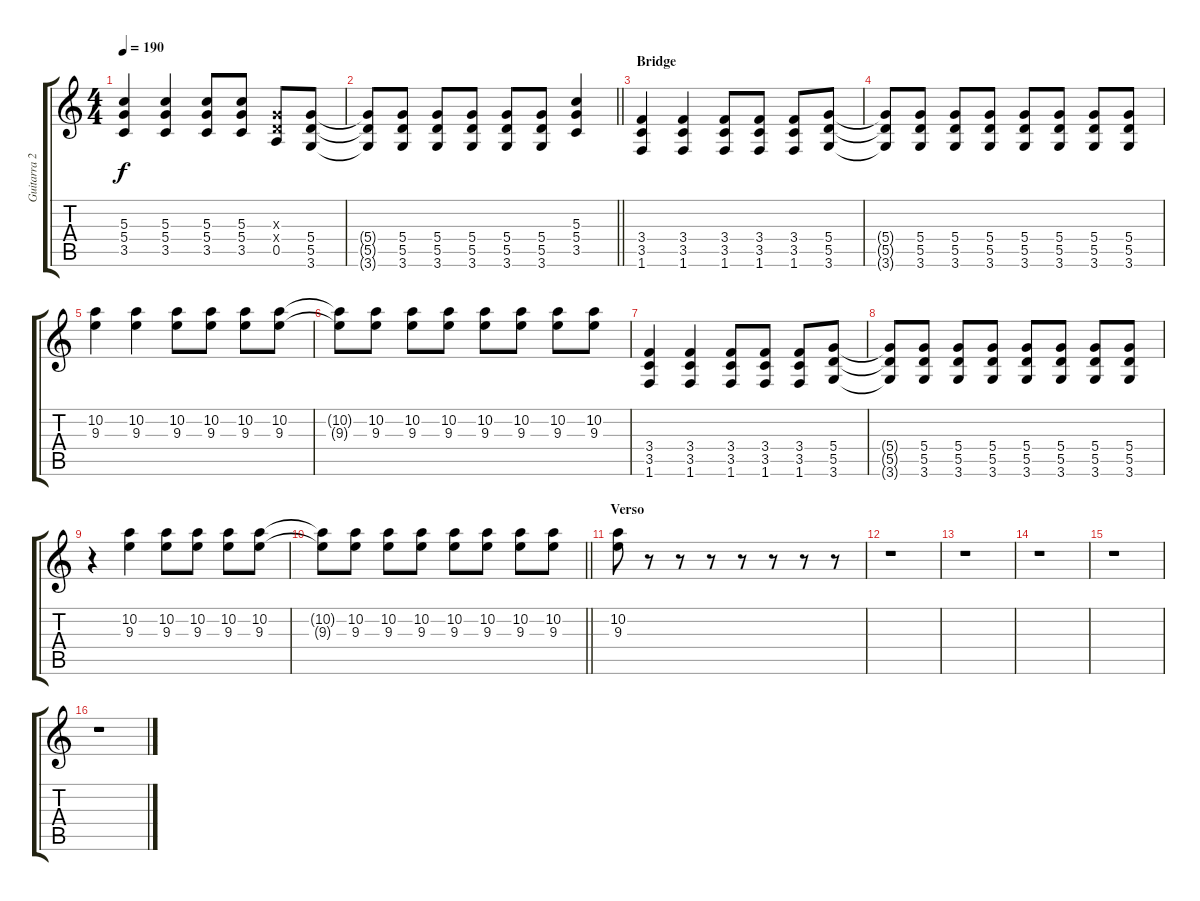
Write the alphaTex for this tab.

\track ("Guitarra 2 - Erik" "Guitarra 2") {instrument overdrivenguitar}
\staff {score tabs}
\tuning (E4 B3 G3 D3 A2 E2) {hide}
\ts (4 4)
\tempo 190
\clef g2
\ks c
(5.3 5.4 3.5).4{dy f} (5.3 5.4 3.5).4 (5.3 5.4 3.5).8 (5.3 5.4 3.5).8 (0.3{x} 0.4{x} 0.5).8 (5.4 5.5 3.6).8 |
\barLineRight lightlight
(5.4{t} 5.5{t} 3.6{t}).8 (5.4 5.5 3.6).8 (5.4 5.5 3.6).8 (5.4 5.5 3.6).8 (5.4 5.5 3.6).8 (5.4 5.5 3.6).8 (5.3 5.4 3.5).4 |
\section ("" "Bridge")
(3.4 3.5 1.6).4 (3.4 3.5 1.6).4 (3.4 3.5 1.6).8 (3.4 3.5 1.6).8 (3.4 3.5 1.6).8 (5.4 5.5 3.6).8 |
(5.4{t} 5.5{t} 3.6{t}).8 (5.4 5.5 3.6).8 (5.4 5.5 3.6).8 (5.4 5.5 3.6).8 (5.4 5.5 3.6).8 (5.4 5.5 3.6).8 (5.4 5.5 3.6).8 (5.4 5.5 3.6).8 |
(10.2 9.3).4 (10.2 9.3).4 (10.2 9.3).8 (10.2 9.3).8 (10.2 9.3).8 (10.2 9.3).8 |
(10.2{t} 9.3{t}).8 (10.2 9.3).8 (10.2 9.3).8 (10.2 9.3).8 (10.2 9.3).8 (10.2 9.3).8 (10.2 9.3).8 (10.2 9.3).8 |
(3.4 3.5 1.6).4 (3.4 3.5 1.6).4 (3.4 3.5 1.6).8 (3.4 3.5 1.6).8 (3.4 3.5 1.6).8 (5.4 5.5 3.6).8 |
(5.4{t} 5.5{t} 3.6{t}).8 (5.4 5.5 3.6).8 (5.4 5.5 3.6).8 (5.4 5.5 3.6).8 (5.4 5.5 3.6).8 (5.4 5.5 3.6).8 (5.4 5.5 3.6).8 (5.4 5.5 3.6).8 |
r.4 (10.2 9.3).4 (10.2 9.3).8 (10.2 9.3).8 (10.2 9.3).8 (10.2 9.3).8 |
\barLineRight lightlight
(10.2{t} 9.3{t}).8 (10.2 9.3).8 (10.2 9.3).8 (10.2 9.3).8 (10.2 9.3).8 (10.2 9.3).8 (10.2 9.3).8 (10.2 9.3).8 |
\section ("" "Verso")
(10.2 9.3).8 r.8 r.8 r.8 r.8 r.8 r.8 r.8 |
r.1 |
r.1 |
r.1 |
r.1 |
r.1
